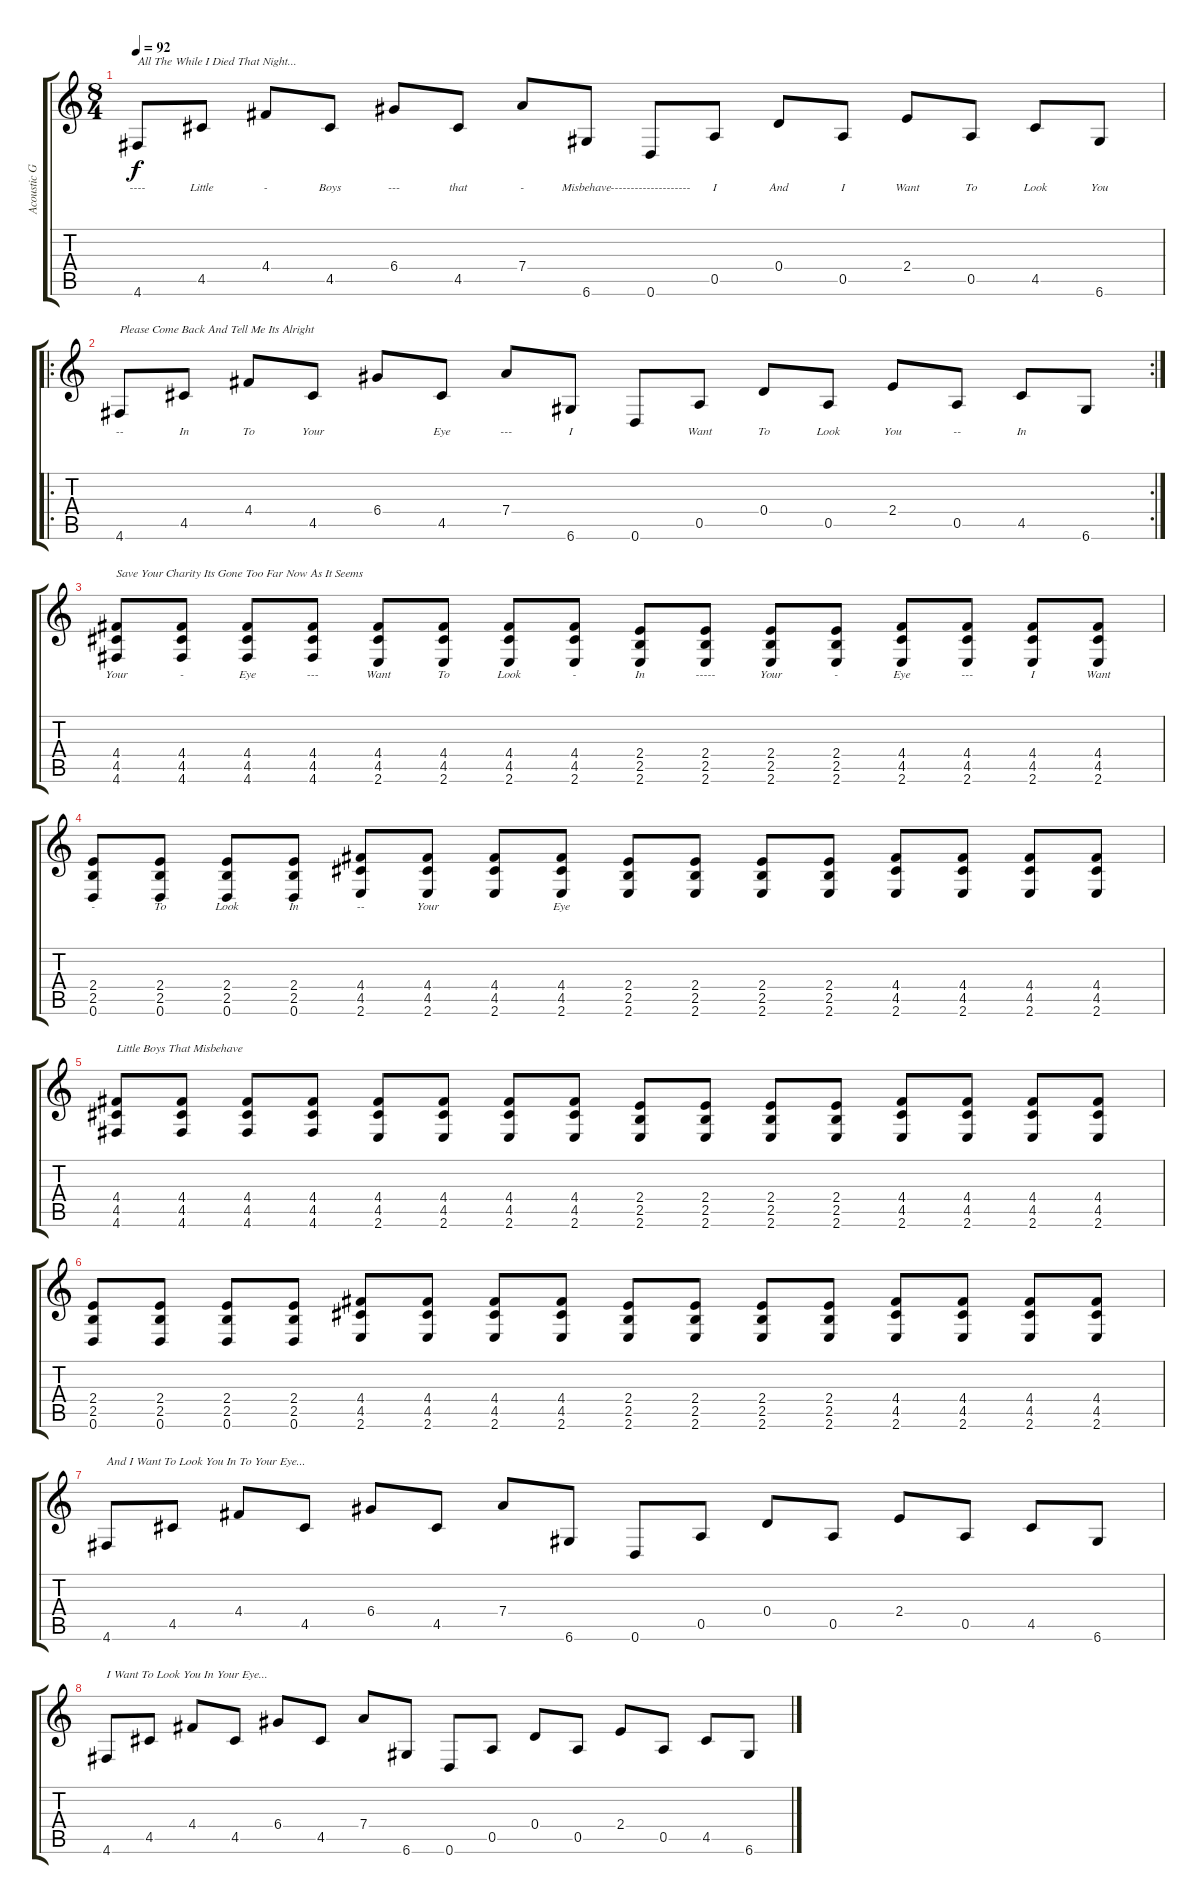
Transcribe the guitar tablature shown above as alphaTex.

\track ("Acoustic Guitar" "Acoustic G") {instrument acousticguitarsteel}
\staff {score tabs}
\tuning (E4 B3 G3 D3 A2 D2) {hide}
\ts (8 4)
\tempo 92
\clef g2
\ks c
4.6.8{txt "All The While I Died That Night..." lyrics (0 "----") lyrics (1 "") lyrics (2 "") lyrics (3 "") lyrics (4 "") dy f} 4.5.8{lyrics (0 "Little") lyrics (1 "") lyrics (2 "") lyrics (3 "") lyrics (4 "")} 4.4.8{lyrics (0 "-") lyrics (1 "") lyrics (2 "") lyrics (3 "") lyrics (4 "")} 4.5.8{lyrics (0 "Boys") lyrics (1 "") lyrics (2 "") lyrics (3 "") lyrics (4 "")} 6.4.8{lyrics (0 "---") lyrics (1 "") lyrics (2 "") lyrics (3 "") lyrics (4 "")} 4.5.8{lyrics (0 "that") lyrics (1 "") lyrics (2 "") lyrics (3 "") lyrics (4 "")} 7.4.8{lyrics (0 "-") lyrics (1 "") lyrics (2 "") lyrics (3 "") lyrics (4 "")} 6.6.8{lyrics (0 "Misbehave") lyrics (1 "") lyrics (2 "") lyrics (3 "") lyrics (4 "")} 0.6.8{lyrics (0 "--------------------") lyrics (1 "") lyrics (2 "") lyrics (3 "") lyrics (4 "")} 0.5.8{lyrics (0 "I") lyrics (1 "") lyrics (2 "") lyrics (3 "") lyrics (4 "")} 0.4.8{lyrics (0 "And") lyrics (1 "") lyrics (2 "") lyrics (3 "") lyrics (4 "")} 0.5.8{lyrics (0 "I") lyrics (1 "") lyrics (2 "") lyrics (3 "") lyrics (4 "")} 2.4.8{lyrics (0 "Want") lyrics (1 "") lyrics (2 "") lyrics (3 "") lyrics (4 "")} 0.5.8{lyrics (0 "To") lyrics (1 "") lyrics (2 "") lyrics (3 "") lyrics (4 "")} 4.5.8{lyrics (0 "Look") lyrics (1 "") lyrics (2 "") lyrics (3 "") lyrics (4 "")} 6.6.8{lyrics (0 "You") lyrics (1 "") lyrics (2 "") lyrics (3 "") lyrics (4 "")} |
\ro
\rc 2
4.6.8{txt "Please Come Back And Tell Me Its Alright" lyrics (0 "--") lyrics (1 "") lyrics (2 "") lyrics (3 "") lyrics (4 "")} 4.5.8{lyrics (0 "In") lyrics (1 "") lyrics (2 "") lyrics (3 "") lyrics (4 "")} 4.4.8{lyrics (0 "To") lyrics (1 "") lyrics (2 "") lyrics (3 "") lyrics (4 "")} 4.5.8{lyrics (0 "Your") lyrics (1 "") lyrics (2 "") lyrics (3 "") lyrics (4 "")} 6.4.8{lyrics (0 "") lyrics (1 "") lyrics (2 "") lyrics (3 "") lyrics (4 "")} 4.5.8{lyrics (0 "Eye") lyrics (1 "") lyrics (2 "") lyrics (3 "") lyrics (4 "")} 7.4.8{lyrics (0 "---") lyrics (1 "") lyrics (2 "") lyrics (3 "") lyrics (4 "")} 6.6.8{lyrics (0 "I") lyrics (1 "") lyrics (2 "") lyrics (3 "") lyrics (4 "")} 0.6.8{lyrics (0 "") lyrics (1 "") lyrics (2 "") lyrics (3 "") lyrics (4 "")} 0.5.8{lyrics (0 "Want") lyrics (1 "") lyrics (2 "") lyrics (3 "") lyrics (4 "")} 0.4.8{lyrics (0 "To") lyrics (1 "") lyrics (2 "") lyrics (3 "") lyrics (4 "")} 0.5.8{lyrics (0 "Look") lyrics (1 "") lyrics (2 "") lyrics (3 "") lyrics (4 "")} 2.4.8{lyrics (0 "You") lyrics (1 "") lyrics (2 "") lyrics (3 "") lyrics (4 "")} 0.5.8{lyrics (0 "--") lyrics (1 "") lyrics (2 "") lyrics (3 "") lyrics (4 "")} 4.5.8{lyrics (0 "In") lyrics (1 "") lyrics (2 "") lyrics (3 "") lyrics (4 "")} 6.6.8{lyrics (0 "") lyrics (1 "") lyrics (2 "") lyrics (3 "") lyrics (4 "")} |
(4.4 4.5 4.6).8{txt "Save Your Charity Its Gone Too Far Now As It Seems" lyrics (0 "Your") lyrics (1 "") lyrics (2 "") lyrics (3 "") lyrics (4 "")} (4.4 4.5 4.6).8{lyrics (0 "-") lyrics (1 "") lyrics (2 "") lyrics (3 "") lyrics (4 "")} (4.4 4.5 4.6).8{lyrics (0 "Eye") lyrics (1 "") lyrics (2 "") lyrics (3 "") lyrics (4 "")} (4.4 4.5 4.6).8{lyrics (0 "---") lyrics (1 "") lyrics (2 "") lyrics (3 "") lyrics (4 "")} (4.4 4.5 2.6).8{lyrics (0 "Want") lyrics (1 "") lyrics (2 "") lyrics (3 "") lyrics (4 "")} (4.4 4.5 2.6).8{lyrics (0 "To") lyrics (1 "") lyrics (2 "") lyrics (3 "") lyrics (4 "")} (4.4 4.5 2.6).8{lyrics (0 "Look") lyrics (1 "") lyrics (2 "") lyrics (3 "") lyrics (4 "")} (4.4 4.5 2.6).8{lyrics (0 "-") lyrics (1 "") lyrics (2 "") lyrics (3 "") lyrics (4 "")} (2.4 2.5 2.6).8{lyrics (0 "In") lyrics (1 "") lyrics (2 "") lyrics (3 "") lyrics (4 "")} (2.4 2.5 2.6).8{lyrics (0 "-----") lyrics (1 "") lyrics (2 "") lyrics (3 "") lyrics (4 "")} (2.4 2.5 2.6).8{lyrics (0 "Your") lyrics (1 "") lyrics (2 "") lyrics (3 "") lyrics (4 "")} (2.4 2.5 2.6).8{lyrics (0 "-") lyrics (1 "") lyrics (2 "") lyrics (3 "") lyrics (4 "")} (4.4 4.5 2.6).8{lyrics (0 "Eye") lyrics (1 "") lyrics (2 "") lyrics (3 "") lyrics (4 "")} (4.4 4.5 2.6).8{lyrics (0 "---") lyrics (1 "") lyrics (2 "") lyrics (3 "") lyrics (4 "")} (4.4 4.5 2.6).8{lyrics (0 "I") lyrics (1 "") lyrics (2 "") lyrics (3 "") lyrics (4 "")} (4.4 4.5 2.6).8{lyrics (0 "Want") lyrics (1 "") lyrics (2 "") lyrics (3 "") lyrics (4 "")} |
(2.4 2.5 0.6).8{lyrics (0 "-") lyrics (1 "") lyrics (2 "") lyrics (3 "") lyrics (4 "")} (2.4 2.5 0.6).8{lyrics (0 "To") lyrics (1 "") lyrics (2 "") lyrics (3 "") lyrics (4 "")} (2.4 2.5 0.6).8{lyrics (0 "Look") lyrics (1 "") lyrics (2 "") lyrics (3 "") lyrics (4 "")} (2.4 2.5 0.6).8{lyrics (0 "In") lyrics (1 "") lyrics (2 "") lyrics (3 "") lyrics (4 "")} (4.4 4.5 2.6).8{lyrics (0 "--") lyrics (1 "") lyrics (2 "") lyrics (3 "") lyrics (4 "")} (4.4 4.5 2.6).8{lyrics (0 "Your") lyrics (1 "") lyrics (2 "") lyrics (3 "") lyrics (4 "")} (4.4 4.5 2.6).8{lyrics (0 "") lyrics (1 "") lyrics (2 "") lyrics (3 "") lyrics (4 "")} (4.4 4.5 2.6).8{lyrics (0 "Eye") lyrics (1 "") lyrics (2 "") lyrics (3 "") lyrics (4 "")} (2.4 2.5 2.6).8 (2.4 2.5 2.6).8 (2.4 2.5 2.6).8 (2.4 2.5 2.6).8 (4.4 4.5 2.6).8 (4.4 4.5 2.6).8 (4.4 4.5 2.6).8 (4.4 4.5 2.6).8 |
(4.4 4.5 4.6).8{txt "Little Boys That Misbehave"} (4.4 4.5 4.6).8 (4.4 4.5 4.6).8 (4.4 4.5 4.6).8 (4.4 4.5 2.6).8 (4.4 4.5 2.6).8 (4.4 4.5 2.6).8 (4.4 4.5 2.6).8 (2.4 2.5 2.6).8 (2.4 2.5 2.6).8 (2.4 2.5 2.6).8 (2.4 2.5 2.6).8 (4.4 4.5 2.6).8 (4.4 4.5 2.6).8 (4.4 4.5 2.6).8 (4.4 4.5 2.6).8 |
(2.4 2.5 0.6).8 (2.4 2.5 0.6).8 (2.4 2.5 0.6).8 (2.4 2.5 0.6).8 (4.4 4.5 2.6).8 (4.4 4.5 2.6).8 (4.4 4.5 2.6).8 (4.4 4.5 2.6).8 (2.4 2.5 2.6).8 (2.4 2.5 2.6).8 (2.4 2.5 2.6).8 (2.4 2.5 2.6).8 (4.4 4.5 2.6).8 (4.4 4.5 2.6).8 (4.4 4.5 2.6).8 (4.4 4.5 2.6).8 |
4.6.8{txt "And I Want To Look You In To Your Eye..."} 4.5.8 4.4.8 4.5.8 6.4.8 4.5.8 7.4.8 6.6.8 0.6.8 0.5.8 0.4.8 0.5.8 2.4.8 0.5.8 4.5.8 6.6.8 |
4.6.8{txt "I Want To Look You In Your Eye..."} 4.5.8 4.4.8 4.5.8 6.4.8 4.5.8 7.4.8 6.6.8 0.6.8 0.5.8 0.4.8 0.5.8 2.4.8 0.5.8 4.5.8 6.6.8
